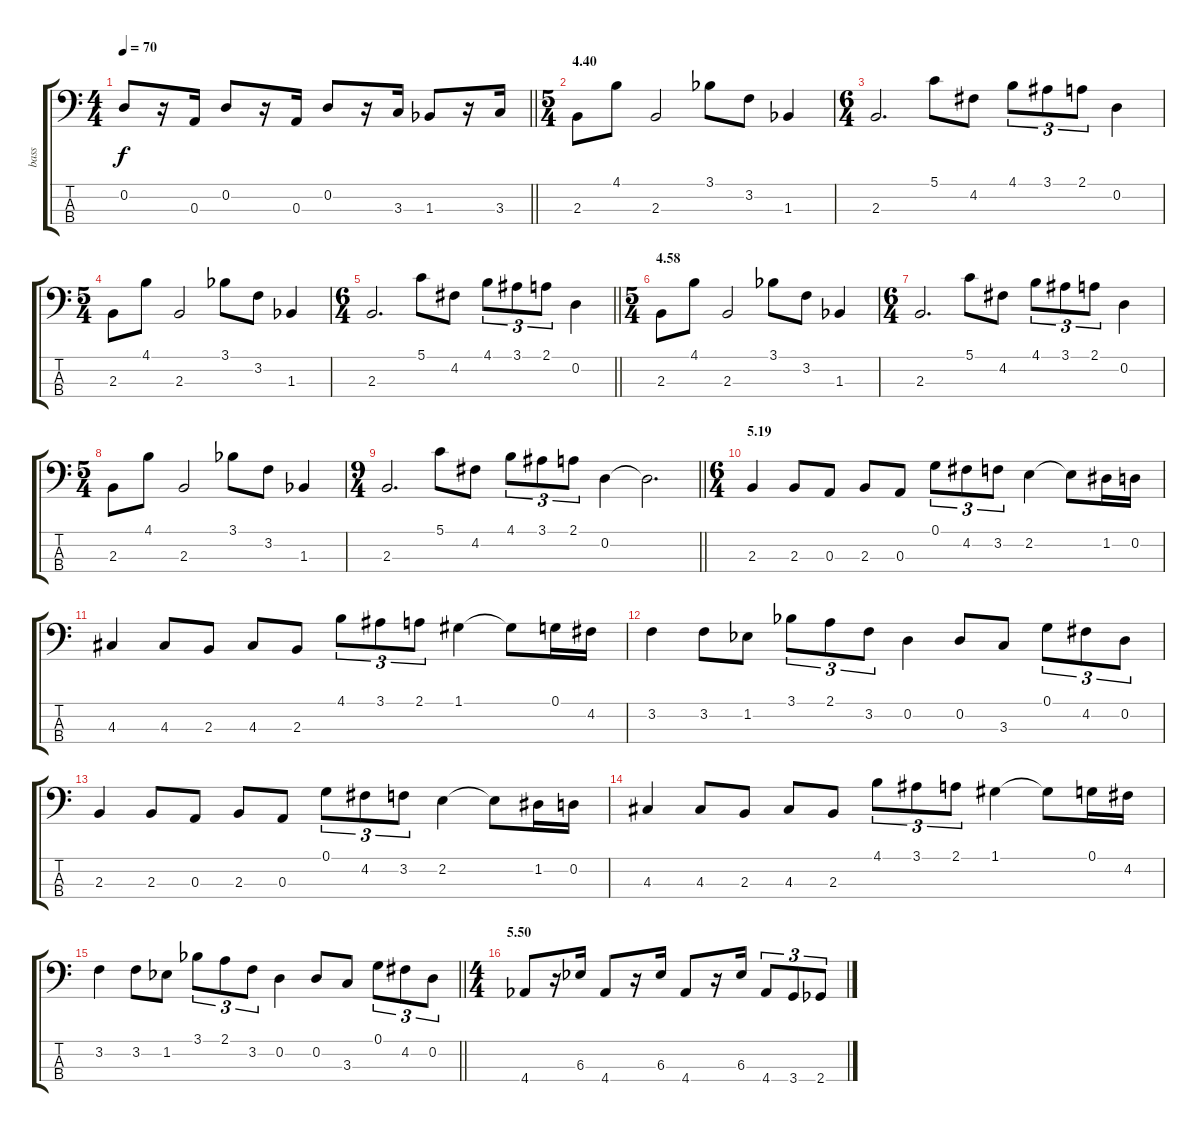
\track ("bass" "bass") {instrument electricbasspick}
\staff {score tabs}
\tuning (G2 D2 A1 E1) {hide}
\ts (4 4)
\tempo 70
\clef f4
\barLineRight lightlight
\ks c
0.2.8{dy f} r.16 0.3.16 0.2.8 r.16 0.3.16 0.2.8 r.16 3.3.16 1.3{acc b}.8 r.16 3.3.16 |
\ts (5 4)
\section ("" "4.40")
2.3.8 4.1.8 2.3.2 3.1{acc b}.8 3.2.8 1.3{acc b}.4 |
\ts (6 4)
2.3.2{d} 5.1.8 4.2.8 4.1.8{tu (3 2)} 3.1.8{tu (3 2)} 2.1.8{tu (3 2)} 0.2.4 |
\ts (5 4)
2.3.8 4.1.8 2.3.2 3.1{acc b}.8 3.2.8 1.3{acc b}.4 |
\ts (6 4)
\barLineRight lightlight
2.3.2{d} 5.1.8 4.2.8 4.1.8{tu (3 2)} 3.1.8{tu (3 2)} 2.1.8{tu (3 2)} 0.2.4 |
\ts (5 4)
\section ("" "4.58")
2.3.8 4.1.8 2.3.2 3.1{acc b}.8 3.2.8 1.3{acc b}.4 |
\ts (6 4)
2.3.2{d} 5.1.8 4.2.8 4.1.8{tu (3 2)} 3.1.8{tu (3 2)} 2.1.8{tu (3 2)} 0.2.4 |
\ts (5 4)
2.3.8 4.1.8 2.3.2 3.1{acc b}.8 3.2.8 1.3{acc b}.4 |
\ts (9 4)
\barLineRight lightlight
2.3.2{d} 5.1.8 4.2.8 4.1.8{tu (3 2)} 3.1.8{tu (3 2)} 2.1.8{tu (3 2)} 0.2.4 0.2{t}.2{d} |
\ts (6 4)
\section ("" "5.19")
2.3.4 2.3.8 0.3.8 2.3.8 0.3.8 0.1.8{tu (3 2)} 4.2.8{tu (3 2)} 3.2.8{tu (3 2)} 2.2.4 2.2{t}.8 1.2.16 0.2.16 |
4.3.4 4.3.8 2.3.8 4.3.8 2.3.8 4.1.8{tu (3 2)} 3.1.8{tu (3 2)} 2.1.8{tu (3 2)} 1.1.4 1.1{t}.8 0.1.16 4.2.16 |
3.2.4 3.2.8 1.2{acc b}.8 3.1{acc b}.8{tu (3 2)} 2.1.8{tu (3 2)} 3.2.8{tu (3 2)} 0.2.4 0.2.8 3.3.8 0.1.8{tu (3 2)} 4.2.8{tu (3 2)} 0.2.8{tu (3 2)} |
2.3.4 2.3.8 0.3.8 2.3.8 0.3.8 0.1.8{tu (3 2)} 4.2.8{tu (3 2)} 3.2.8{tu (3 2)} 2.2.4 2.2{t}.8 1.2.16 0.2.16 |
4.3.4 4.3.8 2.3.8 4.3.8 2.3.8 4.1.8{tu (3 2)} 3.1.8{tu (3 2)} 2.1.8{tu (3 2)} 1.1.4 1.1{t}.8 0.1.16 4.2.16 |
\barLineRight lightlight
3.2.4 3.2.8 1.2{acc b}.8 3.1{acc b}.8{tu (3 2)} 2.1.8{tu (3 2)} 3.2.8{tu (3 2)} 0.2.4 0.2.8 3.3.8 0.1.8{tu (3 2)} 4.2.8{tu (3 2)} 0.2.8{tu (3 2)} |
\ts (4 4)
\section ("" "5.50")
4.4{acc b}.8 r.16 6.3{acc b}.16 4.4{acc b}.8 r.16 6.3{acc b}.16 4.4{acc b}.8 r.16 6.3{acc b}.16 4.4{acc b}.8{tu (3 2)} 3.4.8{tu (3 2)} 2.4{acc b}.8{tu (3 2)}
